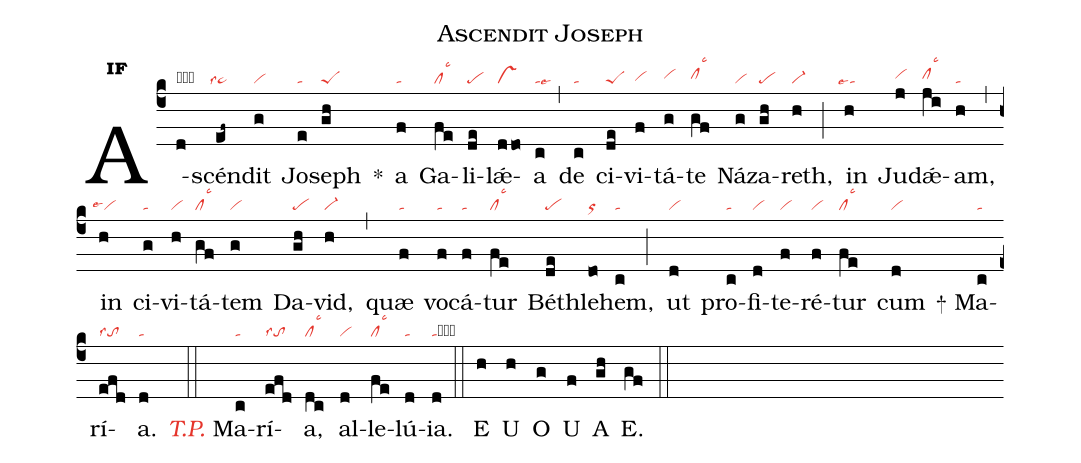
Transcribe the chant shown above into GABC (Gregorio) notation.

name:Ascendit Joseph;
office-part:an;
mode:1f;
nabc-lines:1;
%%
initial-style: 1;
name: Ascendit Joseph;
mode:1;
office-part: Antiphona;
annotation: Ant.;
annotation:i f;
nabc-lines:1;
%%
(c4) A(d|obta)scén(ef~|``ta>lss4)dit(g|vi) Jo(e|ta)seph(gh|peS) <sp>*</sp>() a(f|ta) Ga(fe|cllsc3)li(de|pe)lǽ(ddo|vs)a(c|talse6) (,) de(c|ta) ci(de|peS)vi(f|vihg)tá(g|vihh)te(gf|clhhlsc3) Ná(g|vi)za(gh|pe)reth,(h|vi-) (;) in(h|``talse4) Ju(j|vihh)dǽ(ji|clhhlsc3)am,(h|ta) (,) in(h|``vilse4) ci(g|ta)vi(h|vi)tá(gf|cllsc3)tem(g|vi) Da(gh|pe)vid,(h|vi-) (,) quæ(f|ta) vo(f|ta)cá(f|ta)tur(fe|cllsc3) Bé(de|pe)thle(do|or)hem,(c|ta) (;) ut(d|vi) pro(c|ta)fi(d|vi)te(f|vi)ré(f|vi)tur(fe|cllsc3) cum(d|vi) <sp>+</sp> Ma(c|ta)rí(efd|tolss4)a.(d|ta) (::) <i><c>T.P.</c></i> Ma(c|ta)rí(efd|tolss4)a,(dc|cllsc3) al(d|vi)le(fe|cllsc3)lú(d|ta){ia}.(d|tacb) (::)
<eu>E(h) U(h) O(g) U(f) A(gh) E.(gf) </eu> (::)
